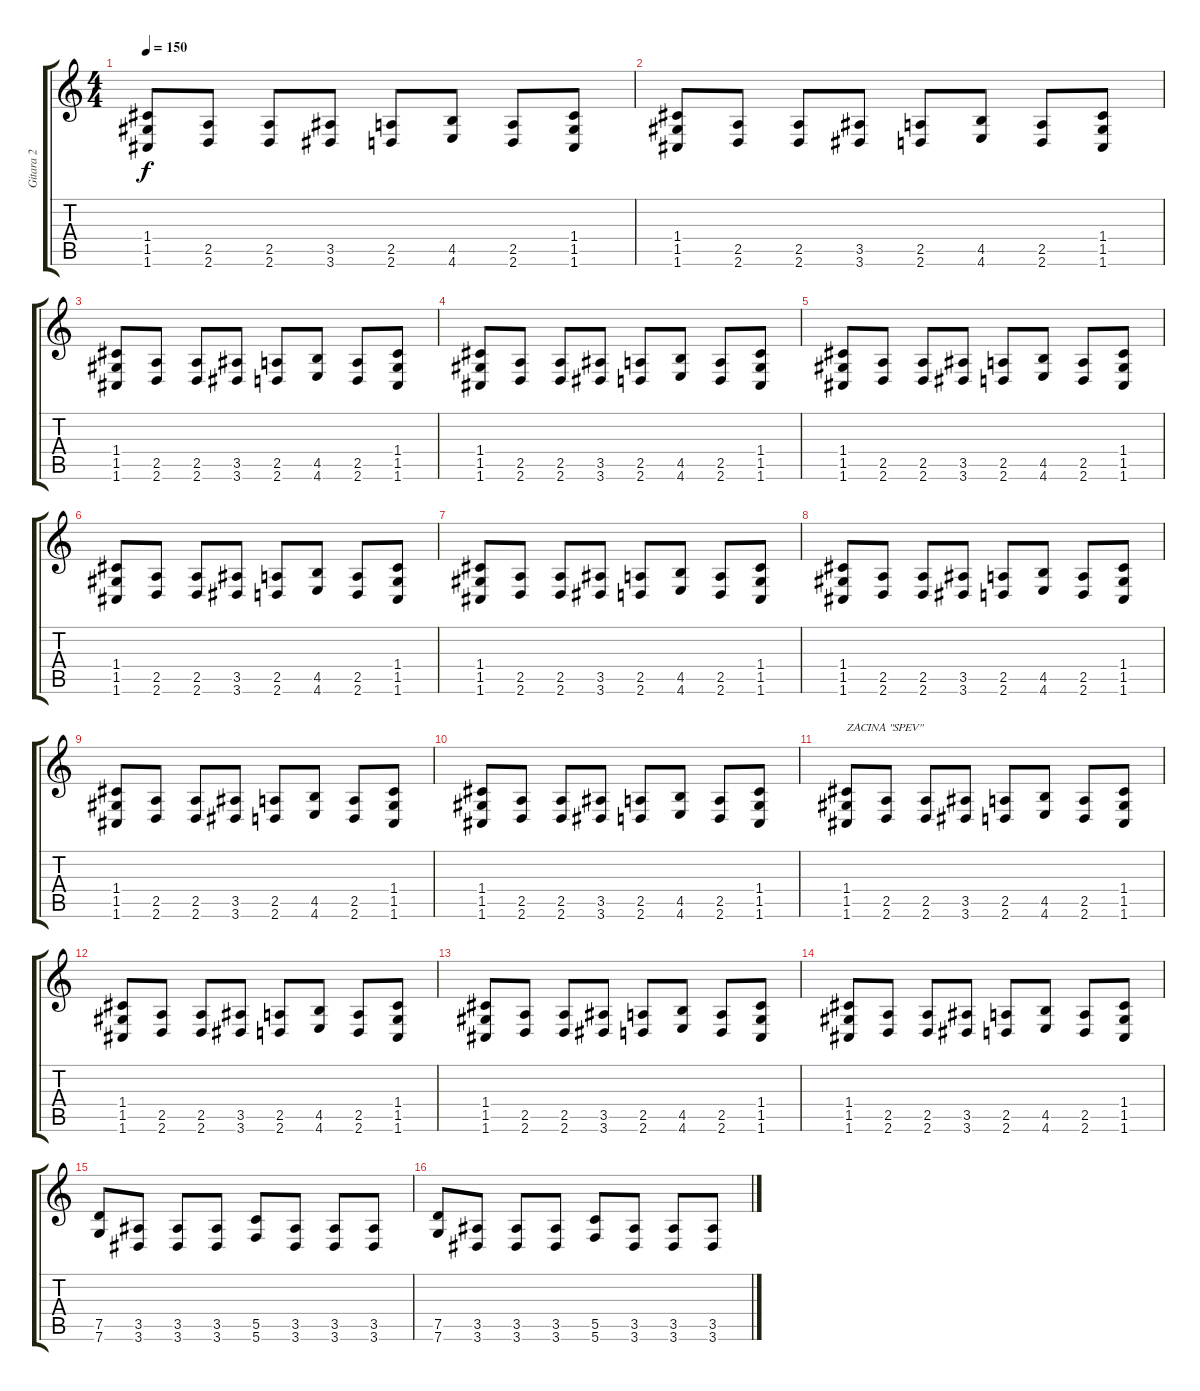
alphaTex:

\track ("Gitara 2 " "Gitara 2 ") {instrument overdrivenguitar}
\staff {score tabs}
\tuning (D4 A3 F3 C3 G2 C2) {hide}
\ts (4 4)
\tempo 150
\clef g2
\ks c
(1.4 1.5 1.6).8{dy f} (2.5 2.6).8 (2.5 2.6).8 (3.5 3.6).8 (2.5 2.6).8 (4.5 4.6).8 (2.5 2.6).8 (1.4 1.5 1.6).8 |
(1.4 1.5 1.6).8 (2.5 2.6).8 (2.5 2.6).8 (3.5 3.6).8 (2.5 2.6).8 (4.5 4.6).8 (2.5 2.6).8 (1.4 1.5 1.6).8 |
(1.4 1.5 1.6).8 (2.5 2.6).8 (2.5 2.6).8 (3.5 3.6).8 (2.5 2.6).8 (4.5 4.6).8 (2.5 2.6).8 (1.4 1.5 1.6).8 |
(1.4 1.5 1.6).8 (2.5 2.6).8 (2.5 2.6).8 (3.5 3.6).8 (2.5 2.6).8 (4.5 4.6).8 (2.5 2.6).8 (1.4 1.5 1.6).8 |
(1.4 1.5 1.6).8 (2.5 2.6).8 (2.5 2.6).8 (3.5 3.6).8 (2.5 2.6).8 (4.5 4.6).8 (2.5 2.6).8 (1.4 1.5 1.6).8 |
(1.4 1.5 1.6).8 (2.5 2.6).8 (2.5 2.6).8 (3.5 3.6).8 (2.5 2.6).8 (4.5 4.6).8 (2.5 2.6).8 (1.4 1.5 1.6).8 |
(1.4 1.5 1.6).8 (2.5 2.6).8 (2.5 2.6).8 (3.5 3.6).8 (2.5 2.6).8 (4.5 4.6).8 (2.5 2.6).8 (1.4 1.5 1.6).8 |
(1.4 1.5 1.6).8 (2.5 2.6).8 (2.5 2.6).8 (3.5 3.6).8 (2.5 2.6).8 (4.5 4.6).8 (2.5 2.6).8 (1.4 1.5 1.6).8 |
(1.4 1.5 1.6).8 (2.5 2.6).8 (2.5 2.6).8 (3.5 3.6).8 (2.5 2.6).8 (4.5 4.6).8 (2.5 2.6).8 (1.4 1.5 1.6).8 |
(1.4 1.5 1.6).8 (2.5 2.6).8 (2.5 2.6).8 (3.5 3.6).8 (2.5 2.6).8 (4.5 4.6).8 (2.5 2.6).8 (1.4 1.5 1.6).8 |
(1.4 1.5 1.6).8{txt "ZACINA \"SPEV\""} (2.5 2.6).8 (2.5 2.6).8 (3.5 3.6).8 (2.5 2.6).8 (4.5 4.6).8 (2.5 2.6).8 (1.4 1.5 1.6).8 |
(1.4 1.5 1.6).8 (2.5 2.6).8 (2.5 2.6).8 (3.5 3.6).8 (2.5 2.6).8 (4.5 4.6).8 (2.5 2.6).8 (1.4 1.5 1.6).8 |
(1.4 1.5 1.6).8 (2.5 2.6).8 (2.5 2.6).8 (3.5 3.6).8 (2.5 2.6).8 (4.5 4.6).8 (2.5 2.6).8 (1.4 1.5 1.6).8 |
(1.4 1.5 1.6).8 (2.5 2.6).8 (2.5 2.6).8 (3.5 3.6).8 (2.5 2.6).8 (4.5 4.6).8 (2.5 2.6).8 (1.4 1.5 1.6).8 |
(7.5 7.6).8 (3.5 3.6).8 (3.5 3.6).8 (3.5 3.6).8 (5.5 5.6).8 (3.5 3.6).8 (3.5 3.6).8 (3.5 3.6).8 |
(7.5 7.6).8 (3.5 3.6).8 (3.5 3.6).8 (3.5 3.6).8 (5.5 5.6).8 (3.5 3.6).8 (3.5 3.6).8 (3.5 3.6).8
